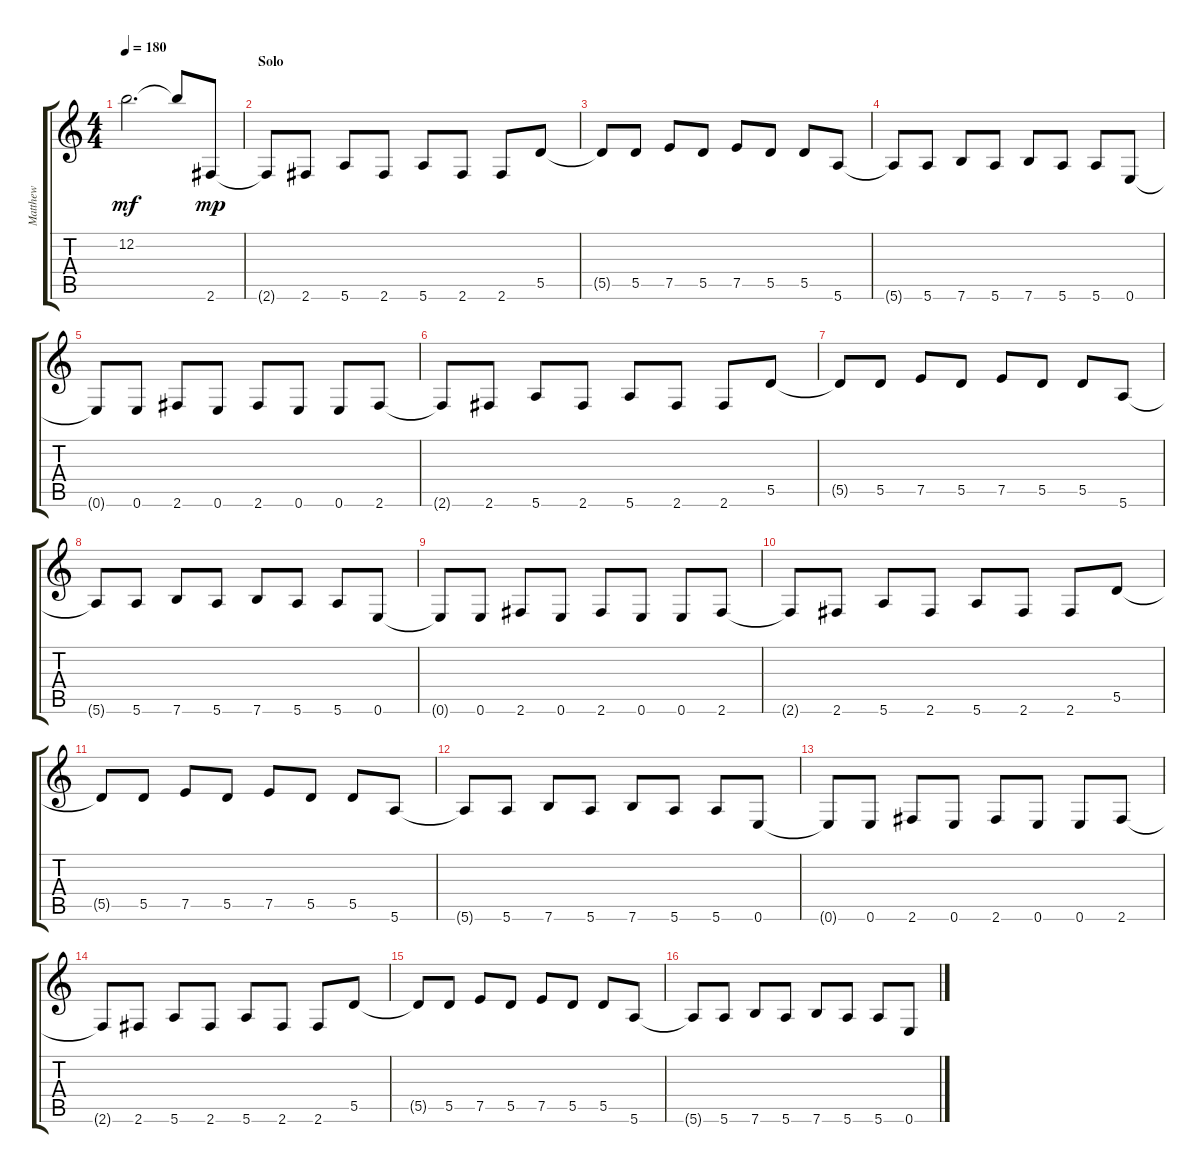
\track ("Matthew" "Matthew") {instrument distortionguitar}
\staff {score tabs}
\tuning (E4 B3 G3 D3 A2 E2) {hide}
\ts (4 4)
\tempo 180
\clef g2
\ks c
12.2{t}.2{d dy mf} 12.2{t}.8 2.6.8{dy mp} |
\section ("" "Solo")
2.6{t}.8 2.6.8 5.6.8 2.6.8 5.6.8 2.6.8 2.6.8 5.5.8 |
5.5{t}.8 5.5.8 7.5.8 5.5.8 7.5.8 5.5.8 5.5.8 5.6.8 |
5.6{t}.8 5.6.8 7.6.8 5.6.8 7.6.8 5.6.8 5.6.8 0.6.8 |
0.6{t}.8 0.6.8 2.6.8 0.6.8 2.6.8 0.6.8 0.6.8 2.6.8 |
2.6{t}.8 2.6.8 5.6.8 2.6.8 5.6.8 2.6.8 2.6.8 5.5.8 |
5.5{t}.8 5.5.8 7.5.8 5.5.8 7.5.8 5.5.8 5.5.8 5.6.8 |
5.6{t}.8 5.6.8 7.6.8 5.6.8 7.6.8 5.6.8 5.6.8 0.6.8 |
0.6{t}.8 0.6.8 2.6.8 0.6.8 2.6.8 0.6.8 0.6.8 2.6.8 |
2.6{t}.8 2.6.8 5.6.8 2.6.8 5.6.8 2.6.8 2.6.8 5.5.8 |
5.5{t}.8 5.5.8 7.5.8 5.5.8 7.5.8 5.5.8 5.5.8 5.6.8 |
5.6{t}.8 5.6.8 7.6.8 5.6.8 7.6.8 5.6.8 5.6.8 0.6.8 |
0.6{t}.8 0.6.8 2.6.8 0.6.8 2.6.8 0.6.8 0.6.8 2.6.8 |
2.6{t}.8 2.6.8 5.6.8 2.6.8 5.6.8 2.6.8 2.6.8 5.5.8 |
5.5{t}.8 5.5.8 7.5.8 5.5.8 7.5.8 5.5.8 5.5.8 5.6.8 |
5.6{t}.8 5.6.8 7.6.8 5.6.8 7.6.8 5.6.8 5.6.8 0.6.8
